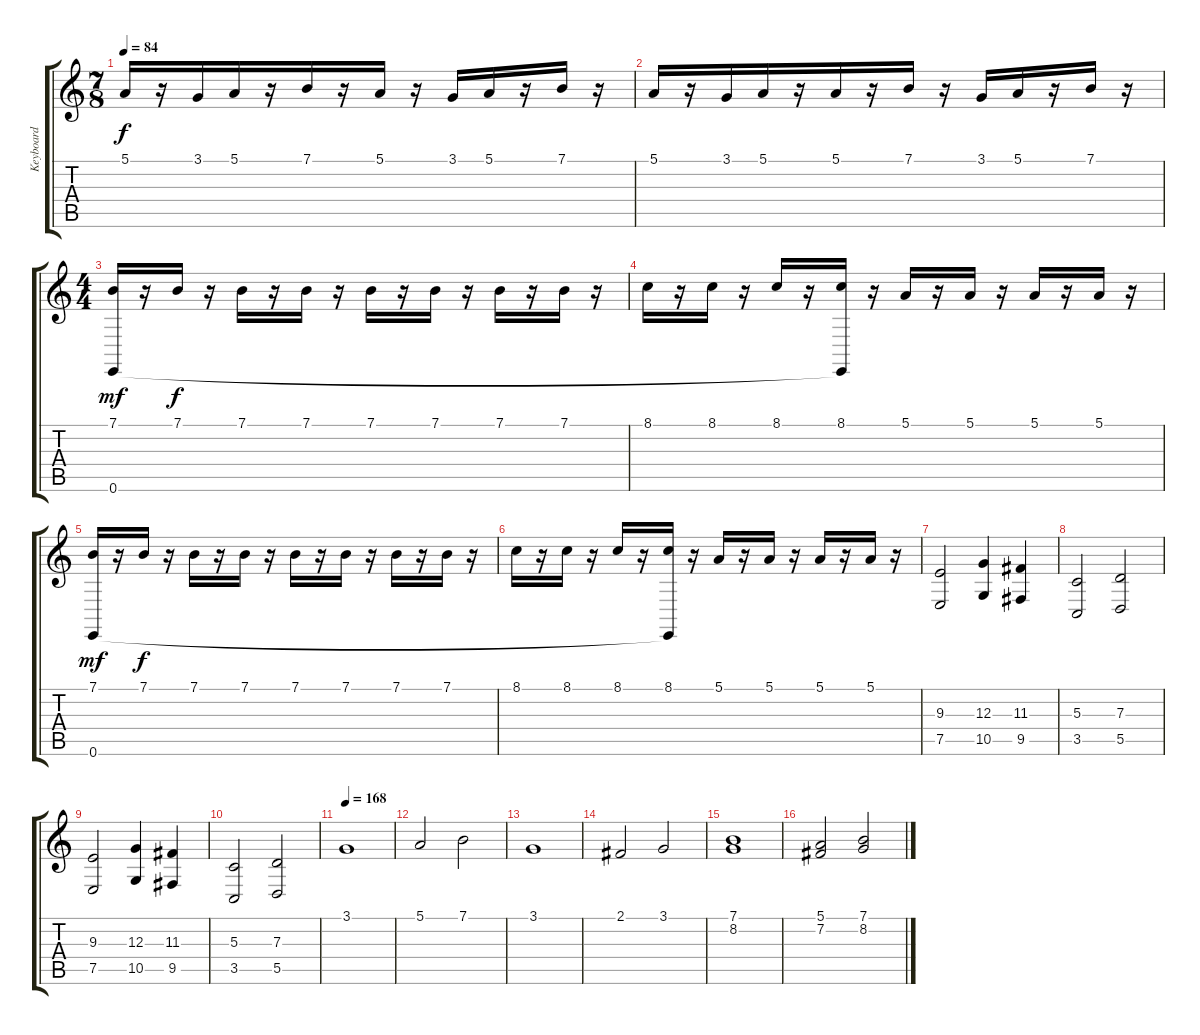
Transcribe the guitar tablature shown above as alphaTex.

\track ("Keyboard" "Keyboard") {instrument stringensemble1}
\staff {score tabs}
\tuning (E4 B3 G3 D3 A2 E2) {hide}
\ts (7 8)
\tempo 84
\clef g2
\ks c
5.1.16{dy f} r.16 3.1.16 5.1.16 r.16 7.1.16 r.16 5.1.16 r.16 3.1.16 5.1.16 r.16 7.1.16 r.16 |
5.1.16 r.16 3.1.16 5.1.16 r.16 5.1.16 r.16 7.1.16 r.16 3.1.16 5.1.16 r.16 7.1.16 r.16 |
\ts (4 4)
(7.1 0.6).16{dy mf} r.16 7.1.16{dy f} r.16 7.1.16 r.16 7.1.16 r.16 7.1.16 r.16 7.1.16 r.16 7.1.16 r.16 7.1.16 r.16 |
8.1.16 r.16 8.1.16 r.16 8.1.16 r.16 (8.1 0.6{t}).16 r.16 5.1.16 r.16 5.1.16 r.16 5.1.16 r.16 5.1.16 r.16 |
(7.1 0.6).16{dy mf} r.16 7.1.16{dy f} r.16 7.1.16 r.16 7.1.16 r.16 7.1.16 r.16 7.1.16 r.16 7.1.16 r.16 7.1.16 r.16 |
8.1.16 r.16 8.1.16 r.16 8.1.16 r.16 (8.1 0.6{t}).16 r.16 5.1.16 r.16 5.1.16 r.16 5.1.16 r.16 5.1.16 r.16 |
(9.3 7.5).2 (12.3 10.5).4 (11.3 9.5).4 |
(5.3 3.5).2 (7.3 5.5).2 |
(9.3 7.5).2 (12.3 10.5).4 (11.3 9.5).4 |
(5.3 3.5).2 (7.3 5.5).2 |
\tempo 168
3.1.1{volume 14} |
5.1.2 7.1.2 |
3.1.1 |
2.1.2 3.1.2 |
(7.1 8.2).1 |
(5.1 7.2).2 (7.1 8.2).2
